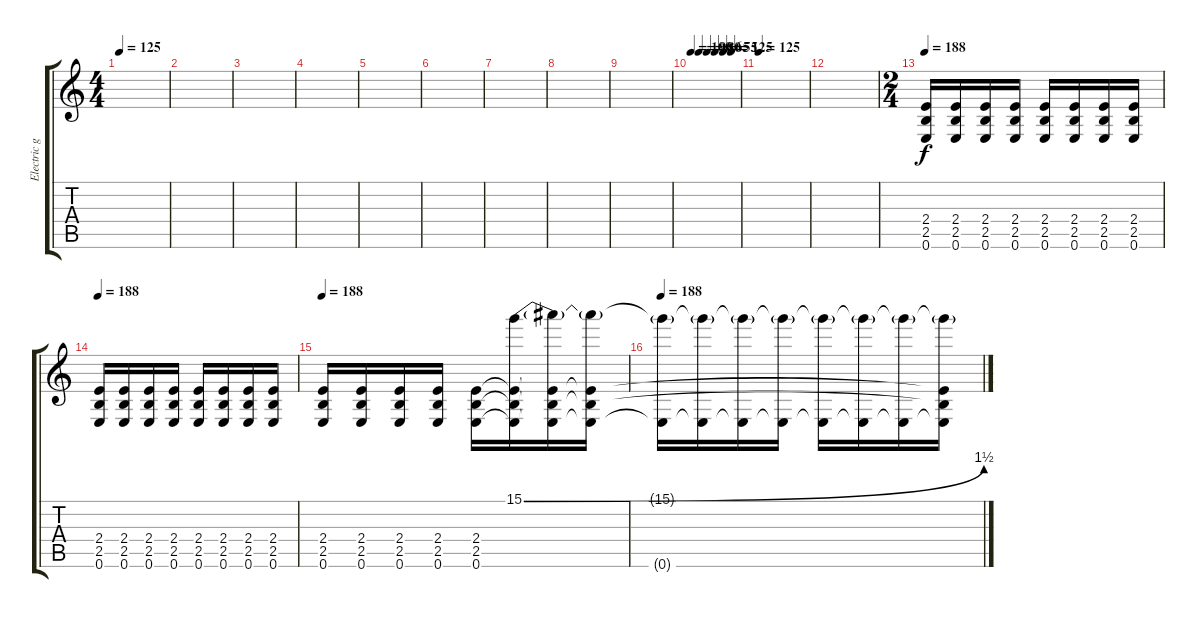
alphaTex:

\track ("Electric guitar (Euronymous)" "Electric g") {instrument distortionguitar}
\staff {score tabs}
\tuning (E4 B3 G3 D3 A2 E2) {hide}
\ts (4 4)
\tempo 125
\clef g2
\ks c
|
|
|
|
|
|
|
|
|
\tempo 100
\tempo (90 0.16666666666666666)
\tempo (80 0.3333333333333333)
\tempo (65 0.5)
\tempo (55 0.6666666666666666)
\tempo (125 0.8333333333333334)
|
\tempo 125
|
|
\ts (2 4)
\tempo 188
(2.4 2.5 0.6).16 (2.4 2.5 0.6).16 (2.4 2.5 0.6).16 (2.4 2.5 0.6).16 (2.4 2.5 0.6).16 (2.4 2.5 0.6).16 (2.4 2.5 0.6).16 (2.4 2.5 0.6).16 |
\tempo 188
(2.4 2.5 0.6).16 (2.4 2.5 0.6).16 (2.4 2.5 0.6).16 (2.4 2.5 0.6).16 (2.4 2.5 0.6).16 (2.4 2.5 0.6).16 (2.4 2.5 0.6).16 (2.4 2.5 0.6).16 |
\tempo 188
(2.4 2.5 0.6).16 (2.4 2.5 0.6).16 (2.4 2.5 0.6).16 (2.4 2.5 0.6).16 (2.4 2.5 0.6).16 (15.1{be (bend 0 0 60 6)} 2.4{t} 2.5{t} 0.6{t}).16 (15.1{t} 2.4{t} 2.5{t} 0.6{t}).16{dy f} (15.1{t} 2.4{t} 2.5{t} 0.6{t}).16 |
\tempo 188
(15.1{t} 0.6{t}).16 (15.1{t} 0.6{t}).16 (15.1{t} 0.6{t}).16 (15.1{t} 0.6{t}).16 (15.1{t} 0.6{t}).16 (15.1{t} 0.6{t}).16 (15.1{t} 0.6{t}).16 (15.1{sl t} 2.4{t} 2.5{t} 0.6{t}).16
